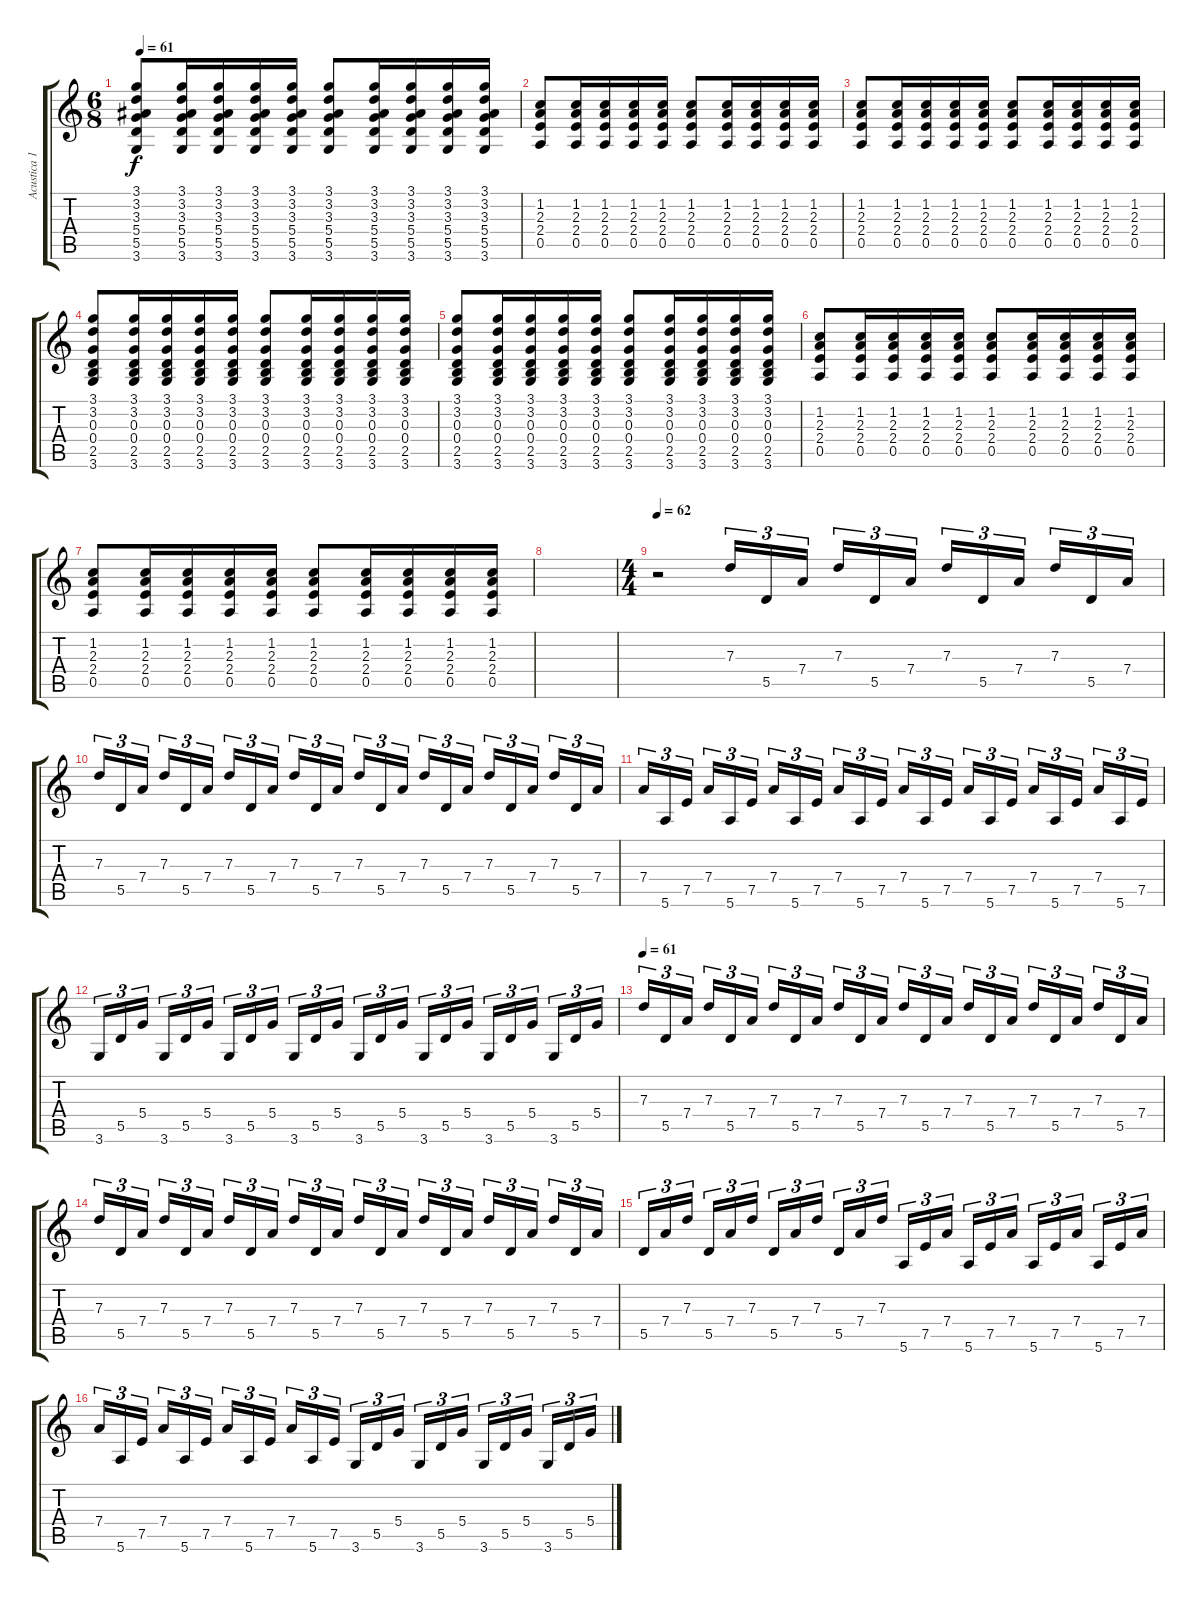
\track ("Acustica 1" "Acustica 1") {instrument acousticguitarnylon}
\staff {score tabs}
\tuning (E4 B3 G3 D3 A2 E2) {hide}
\ts (6 8)
\tempo 61
\clef g2
\ks c
(3.1 3.2 3.3 5.4 5.5 3.6).8{dy f} (3.1 3.2 3.3 5.4 5.5 3.6).16 (3.1 3.2 3.3 5.4 5.5 3.6).16 (3.1 3.2 3.3 5.4 5.5 3.6).16 (3.1 3.2 3.3 5.4 5.5 3.6).16 (3.1 3.2 3.3 5.4 5.5 3.6).8 (3.1 3.2 3.3 5.4 5.5 3.6).16 (3.1 3.2 3.3 5.4 5.5 3.6).16 (3.1 3.2 3.3 5.4 5.5 3.6).16 (3.1 3.2 3.3 5.4 5.5 3.6).16 |
(1.2 2.3 2.4 0.5).8 (1.2 2.3 2.4 0.5).16 (1.2 2.3 2.4 0.5).16 (1.2 2.3 2.4 0.5).16 (1.2 2.3 2.4 0.5).16 (1.2 2.3 2.4 0.5).8 (1.2 2.3 2.4 0.5).16 (1.2 2.3 2.4 0.5).16 (1.2 2.3 2.4 0.5).16 (1.2 2.3 2.4 0.5).16 |
(1.2 2.3 2.4 0.5).8 (1.2 2.3 2.4 0.5).16 (1.2 2.3 2.4 0.5).16 (1.2 2.3 2.4 0.5).16 (1.2 2.3 2.4 0.5).16 (1.2 2.3 2.4 0.5).8 (1.2 2.3 2.4 0.5).16 (1.2 2.3 2.4 0.5).16 (1.2 2.3 2.4 0.5).16 (1.2 2.3 2.4 0.5).16 |
(3.1 3.2 0.3 0.4 2.5 3.6).8 (3.1 3.2 0.3 0.4 2.5 3.6).16 (3.1 3.2 0.3 0.4 2.5 3.6).16 (3.1 3.2 0.3 0.4 2.5 3.6).16 (3.1 3.2 0.3 0.4 2.5 3.6).16 (3.1 3.2 0.3 0.4 2.5 3.6).8 (3.1 3.2 0.3 0.4 2.5 3.6).16 (3.1 3.2 0.3 0.4 2.5 3.6).16 (3.1 3.2 0.3 0.4 2.5 3.6).16 (3.1 3.2 0.3 0.4 2.5 3.6).16 |
(3.1 3.2 0.3 0.4 2.5 3.6).8 (3.1 3.2 0.3 0.4 2.5 3.6).16 (3.1 3.2 0.3 0.4 2.5 3.6).16 (3.1 3.2 0.3 0.4 2.5 3.6).16 (3.1 3.2 0.3 0.4 2.5 3.6).16 (3.1 3.2 0.3 0.4 2.5 3.6).8 (3.1 3.2 0.3 0.4 2.5 3.6).16 (3.1 3.2 0.3 0.4 2.5 3.6).16 (3.1 3.2 0.3 0.4 2.5 3.6).16 (3.1 3.2 0.3 0.4 2.5 3.6).16 |
(1.2 2.3 2.4 0.5).8 (1.2 2.3 2.4 0.5).16 (1.2 2.3 2.4 0.5).16 (1.2 2.3 2.4 0.5).16 (1.2 2.3 2.4 0.5).16 (1.2 2.3 2.4 0.5).8 (1.2 2.3 2.4 0.5).16 (1.2 2.3 2.4 0.5).16 (1.2 2.3 2.4 0.5).16 (1.2 2.3 2.4 0.5).16 |
(1.2 2.3 2.4 0.5).8 (1.2 2.3 2.4 0.5).16 (1.2 2.3 2.4 0.5).16 (1.2 2.3 2.4 0.5).16 (1.2 2.3 2.4 0.5).16 (1.2 2.3 2.4 0.5).8 (1.2 2.3 2.4 0.5).16 (1.2 2.3 2.4 0.5).16 (1.2 2.3 2.4 0.5).16 (1.2 2.3 2.4 0.5).16 |
|
\ts (4 4)
\tempo 62
r.2 7.3.16{tu (3 2)} 5.5.16{tu (3 2)} 7.4.16{tu (3 2) beam splitsecondary} 7.3.16{tu (3 2)} 5.5.16{tu (3 2)} 7.4.16{tu (3 2)} 7.3.16{tu (3 2)} 5.5.16{tu (3 2)} 7.4.16{tu (3 2) beam splitsecondary} 7.3.16{tu (3 2)} 5.5.16{tu (3 2)} 7.4.16{tu (3 2)} |
7.3.16{tu (3 2)} 5.5.16{tu (3 2)} 7.4.16{tu (3 2) beam splitsecondary} 7.3.16{tu (3 2)} 5.5.16{tu (3 2)} 7.4.16{tu (3 2)} 7.3.16{tu (3 2)} 5.5.16{tu (3 2)} 7.4.16{tu (3 2) beam splitsecondary} 7.3.16{tu (3 2)} 5.5.16{tu (3 2)} 7.4.16{tu (3 2)} 7.3.16{tu (3 2)} 5.5.16{tu (3 2)} 7.4.16{tu (3 2) beam splitsecondary} 7.3.16{tu (3 2)} 5.5.16{tu (3 2)} 7.4.16{tu (3 2)} 7.3.16{tu (3 2)} 5.5.16{tu (3 2)} 7.4.16{tu (3 2) beam splitsecondary} 7.3.16{tu (3 2)} 5.5.16{tu (3 2)} 7.4.16{tu (3 2)} |
7.4.16{tu (3 2)} 5.6.16{tu (3 2)} 7.5.16{tu (3 2) beam splitsecondary} 7.4.16{tu (3 2)} 5.6.16{tu (3 2)} 7.5.16{tu (3 2)} 7.4.16{tu (3 2)} 5.6.16{tu (3 2)} 7.5.16{tu (3 2) beam splitsecondary} 7.4.16{tu (3 2)} 5.6.16{tu (3 2)} 7.5.16{tu (3 2)} 7.4.16{tu (3 2)} 5.6.16{tu (3 2)} 7.5.16{tu (3 2) beam splitsecondary} 7.4.16{tu (3 2)} 5.6.16{tu (3 2)} 7.5.16{tu (3 2)} 7.4.16{tu (3 2)} 5.6.16{tu (3 2)} 7.5.16{tu (3 2) beam splitsecondary} 7.4.16{tu (3 2)} 5.6.16{tu (3 2)} 7.5.16{tu (3 2)} |
3.6.16{tu (3 2)} 5.5.16{tu (3 2)} 5.4.16{tu (3 2) beam splitsecondary} 3.6.16{tu (3 2)} 5.5.16{tu (3 2)} 5.4.16{tu (3 2)} 3.6.16{tu (3 2)} 5.5.16{tu (3 2)} 5.4.16{tu (3 2) beam splitsecondary} 3.6.16{tu (3 2)} 5.5.16{tu (3 2)} 5.4.16{tu (3 2)} 3.6.16{tu (3 2)} 5.5.16{tu (3 2)} 5.4.16{tu (3 2) beam splitsecondary} 3.6.16{tu (3 2)} 5.5.16{tu (3 2)} 5.4.16{tu (3 2)} 3.6.16{tu (3 2)} 5.5.16{tu (3 2)} 5.4.16{tu (3 2) beam splitsecondary} 3.6.16{tu (3 2)} 5.5.16{tu (3 2)} 5.4.16{tu (3 2)} |
\tempo 61
7.3.16{tu (3 2)} 5.5.16{tu (3 2)} 7.4.16{tu (3 2) beam splitsecondary} 7.3.16{tu (3 2)} 5.5.16{tu (3 2)} 7.4.16{tu (3 2)} 7.3.16{tu (3 2)} 5.5.16{tu (3 2)} 7.4.16{tu (3 2) beam splitsecondary} 7.3.16{tu (3 2)} 5.5.16{tu (3 2)} 7.4.16{tu (3 2)} 7.3.16{tu (3 2)} 5.5.16{tu (3 2)} 7.4.16{tu (3 2) beam splitsecondary} 7.3.16{tu (3 2)} 5.5.16{tu (3 2)} 7.4.16{tu (3 2)} 7.3.16{tu (3 2)} 5.5.16{tu (3 2)} 7.4.16{tu (3 2) beam splitsecondary} 7.3.16{tu (3 2)} 5.5.16{tu (3 2)} 7.4.16{tu (3 2)} |
7.3.16{tu (3 2)} 5.5.16{tu (3 2)} 7.4.16{tu (3 2) beam splitsecondary} 7.3.16{tu (3 2)} 5.5.16{tu (3 2)} 7.4.16{tu (3 2)} 7.3.16{tu (3 2)} 5.5.16{tu (3 2)} 7.4.16{tu (3 2) beam splitsecondary} 7.3.16{tu (3 2)} 5.5.16{tu (3 2)} 7.4.16{tu (3 2)} 7.3.16{tu (3 2)} 5.5.16{tu (3 2)} 7.4.16{tu (3 2) beam splitsecondary} 7.3.16{tu (3 2)} 5.5.16{tu (3 2)} 7.4.16{tu (3 2)} 7.3.16{tu (3 2)} 5.5.16{tu (3 2)} 7.4.16{tu (3 2) beam splitsecondary} 7.3.16{tu (3 2)} 5.5.16{tu (3 2)} 7.4.16{tu (3 2)} |
5.5.16{tu (3 2)} 7.4.16{tu (3 2)} 7.3.16{tu (3 2) beam splitsecondary} 5.5.16{tu (3 2)} 7.4.16{tu (3 2)} 7.3.16{tu (3 2)} 5.5.16{tu (3 2)} 7.4.16{tu (3 2)} 7.3.16{tu (3 2) beam splitsecondary} 5.5.16{tu (3 2)} 7.4.16{tu (3 2)} 7.3.16{tu (3 2)} 5.6.16{tu (3 2)} 7.5.16{tu (3 2)} 7.4.16{tu (3 2) beam splitsecondary} 5.6.16{tu (3 2)} 7.5.16{tu (3 2)} 7.4.16{tu (3 2)} 5.6.16{tu (3 2)} 7.5.16{tu (3 2)} 7.4.16{tu (3 2) beam splitsecondary} 5.6.16{tu (3 2)} 7.5.16{tu (3 2)} 7.4.16{tu (3 2)} |
7.4.16{tu (3 2)} 5.6.16{tu (3 2)} 7.5.16{tu (3 2) beam splitsecondary} 7.4.16{tu (3 2)} 5.6.16{tu (3 2)} 7.5.16{tu (3 2)} 7.4.16{tu (3 2)} 5.6.16{tu (3 2)} 7.5.16{tu (3 2) beam splitsecondary} 7.4.16{tu (3 2)} 5.6.16{tu (3 2)} 7.5.16{tu (3 2)} 3.6.16{tu (3 2)} 5.5.16{tu (3 2)} 5.4.16{tu (3 2) beam splitsecondary} 3.6.16{tu (3 2)} 5.5.16{tu (3 2)} 5.4.16{tu (3 2)} 3.6.16{tu (3 2)} 5.5.16{tu (3 2)} 5.4.16{tu (3 2) beam splitsecondary} 3.6.16{tu (3 2)} 5.5.16{tu (3 2)} 5.4.16{tu (3 2)}
